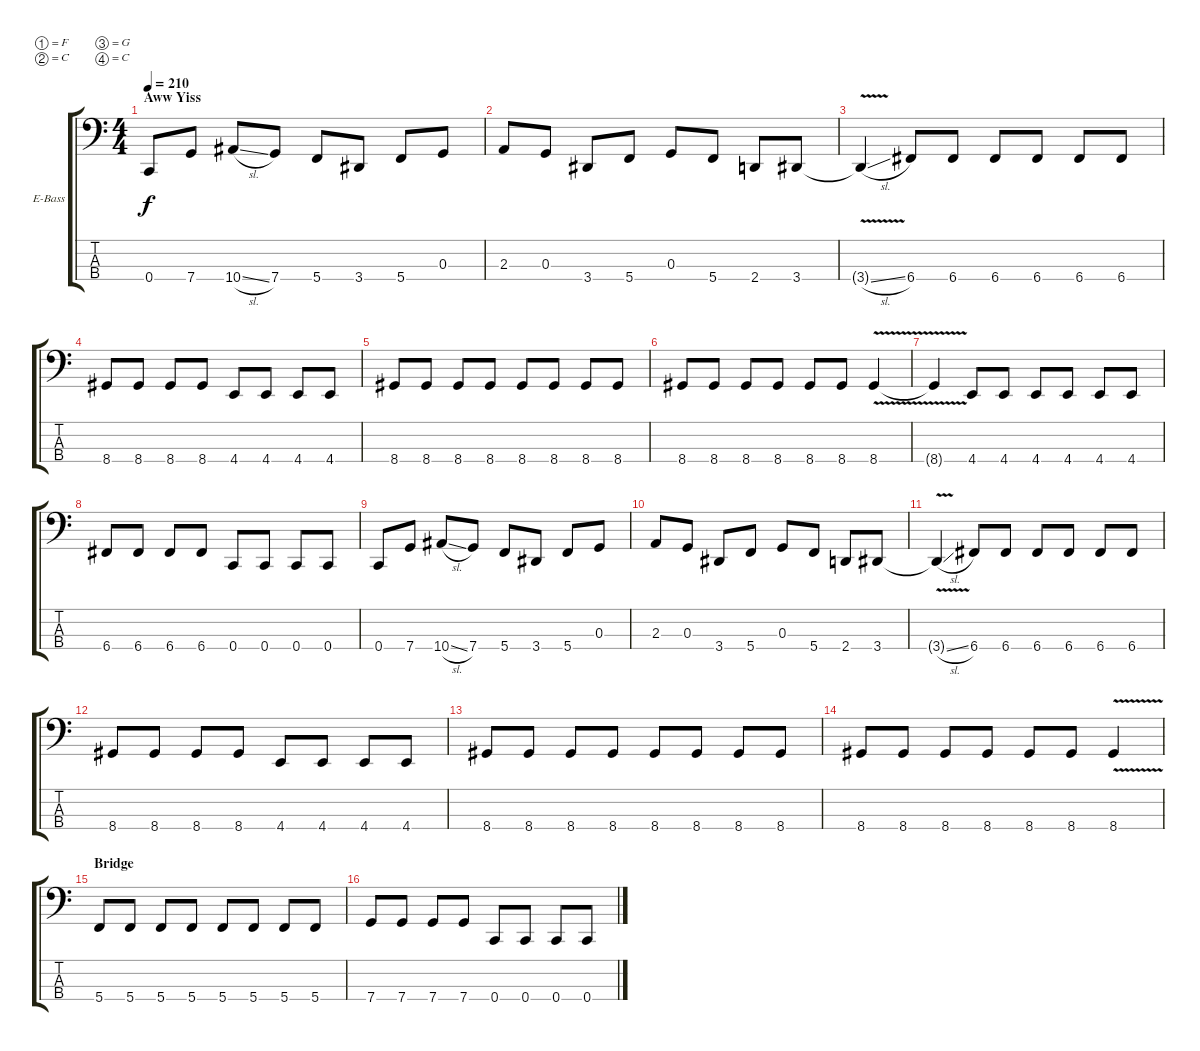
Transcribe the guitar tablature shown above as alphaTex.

\defaultSystemsLayout 4
\bracketExtendMode groupsimilarinstruments
\firstSystemTrackNameOrientation horizontal
\otherSystemsTrackNameOrientation horizontal
\track ("Bass" "E-Bass") {instrument electricbassfinger}
\staff {score tabs}
\tuning (F2 C2 G1 C1)
\ts (4 4)
\section ("" "Aww Yiss")
\tempo 210
\clef f4
\ks c
0.4.8{dy f} 7.4.8 10.4{sl}.8 7.4.8 5.4.8 3.4.8 5.4.8 0.3.8 |
2.3.8 0.3.8 3.4.8 5.4.8 0.3.8 5.4.8 2.4.8 3.4.8 |
3.4{v sl t}.4 6.4.8 6.4.8 6.4.8 6.4.8 6.4.8 6.4.8 |
8.4.8 8.4.8 8.4.8 8.4.8 4.4.8 4.4.8 4.4.8 4.4.8 |
8.4.8 8.4.8 8.4.8 8.4.8 8.4.8 8.4.8 8.4.8 8.4.8 |
8.4.8 8.4.8 8.4.8 8.4.8 8.4.8 8.4.8 8.4{v}.4 |
8.4{v t}.4 4.4.8 4.4.8 4.4.8 4.4.8 4.4.8 4.4.8 |
6.4.8 6.4.8 6.4.8 6.4.8 0.4.8 0.4.8 0.4.8 0.4.8 |
0.4.8 7.4.8 10.4{sl}.8 7.4.8 5.4.8 3.4.8 5.4.8 0.3.8 |
2.3.8 0.3.8 3.4.8 5.4.8 0.3.8 5.4.8 2.4.8 3.4.8 |
3.4{v sl t}.4 6.4.8 6.4.8 6.4.8 6.4.8 6.4.8 6.4.8 |
8.4.8 8.4.8 8.4.8 8.4.8 4.4.8 4.4.8 4.4.8 4.4.8 |
8.4.8 8.4.8 8.4.8 8.4.8 8.4.8 8.4.8 8.4.8 8.4.8 |
8.4.8 8.4.8 8.4.8 8.4.8 8.4.8 8.4.8 8.4{v}.4 |
\section ("" "Bridge")
5.4.8 5.4.8 5.4.8 5.4.8 5.4.8 5.4.8 5.4.8 5.4.8 |
7.4.8 7.4.8 7.4.8 7.4.8 0.4.8 0.4.8 0.4.8 0.4.8
